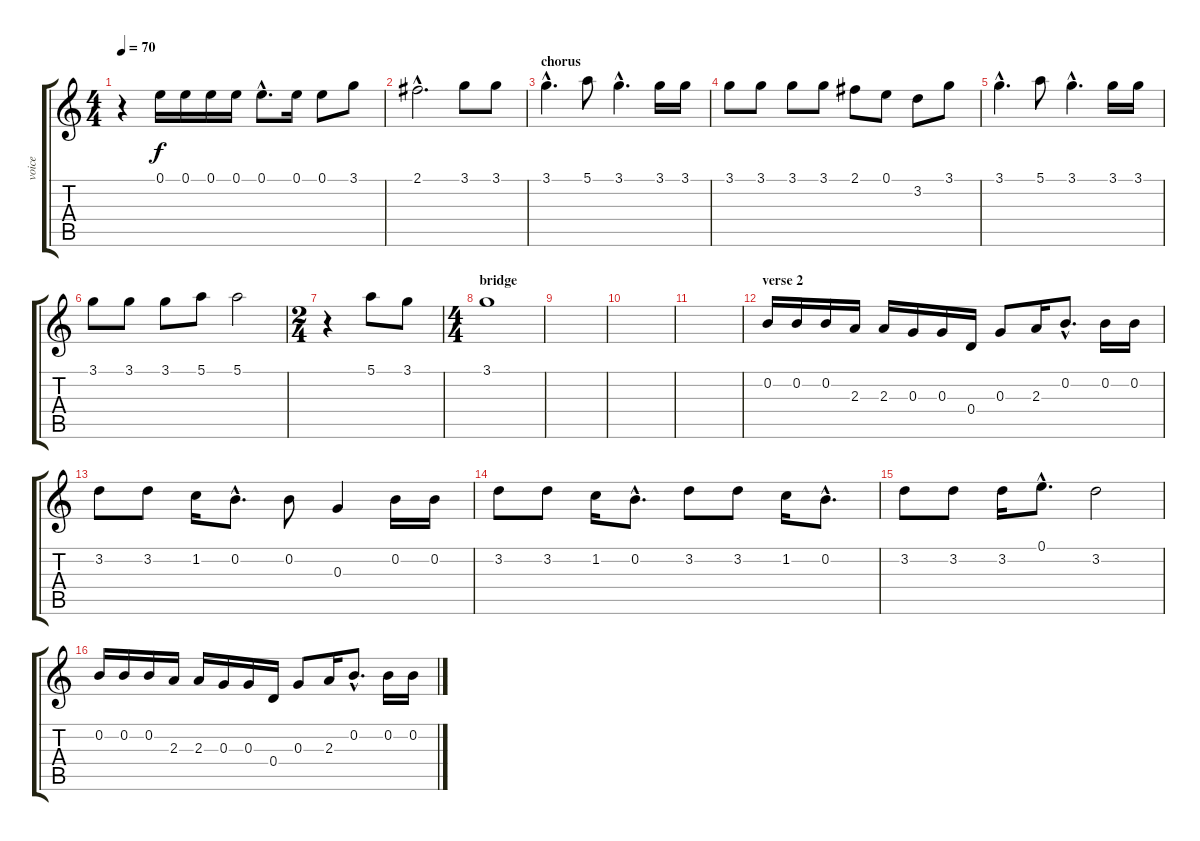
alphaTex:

\track ("voice" "voice") {instrument stringensemble1}
\staff {score tabs}
\tuning (E5 B4 G4 D4 A3 E3) {hide}
\ts (4 4)
\tempo 70
\clef g2
\ks c
r.4{dy f} 0.1.16 0.1.16 0.1.16 0.1.16 0.1{hac}.8{d} 0.1.16 0.1.8 3.1.8 |
2.1{hac}.2{d} 3.1.8 3.1.8 |
\section ("" "chorus")
3.1{hac}.4{d} 5.1.8 3.1{hac}.4{d} 3.1.16 3.1.16 |
3.1.8 3.1.8 3.1.8 3.1.8 2.1.8 0.1.8 3.2.8 3.1.8 |
3.1{hac}.4{d} 5.1.8 3.1{hac}.4{d} 3.1.16 3.1.16 |
3.1.8 3.1.8 3.1.8 5.1.8 5.1.2 |
\ts (2 4)
r.4 5.1.8 3.1.8 |
\ts (4 4)
\section ("" "bridge")
3.1.1 |
|
|
|
\section ("" "verse 2")
0.2.16 0.2.16 0.2.16 2.3.16 2.3.16 0.3.16 0.3.16 0.4.16 0.3.8 2.3.16 0.2{hac}.8{d} 0.2.16 0.2.16 |
3.2.8 3.2.8 1.2.16 0.2{hac}.8{d} 0.2.8 0.3.4 0.2.16 0.2.16 |
3.2.8 3.2.8 1.2.16 0.2{hac}.8{d} 3.2.8 3.2.8 1.2.16 0.2{hac}.8{d} |
3.2.8 3.2.8 3.2.16 0.1{hac}.8{d} 3.2.2 |
0.2.16 0.2.16 0.2.16 2.3.16 2.3.16 0.3.16 0.3.16 0.4.16 0.3.8 2.3.16 0.2{hac}.8{d} 0.2.16 0.2.16
